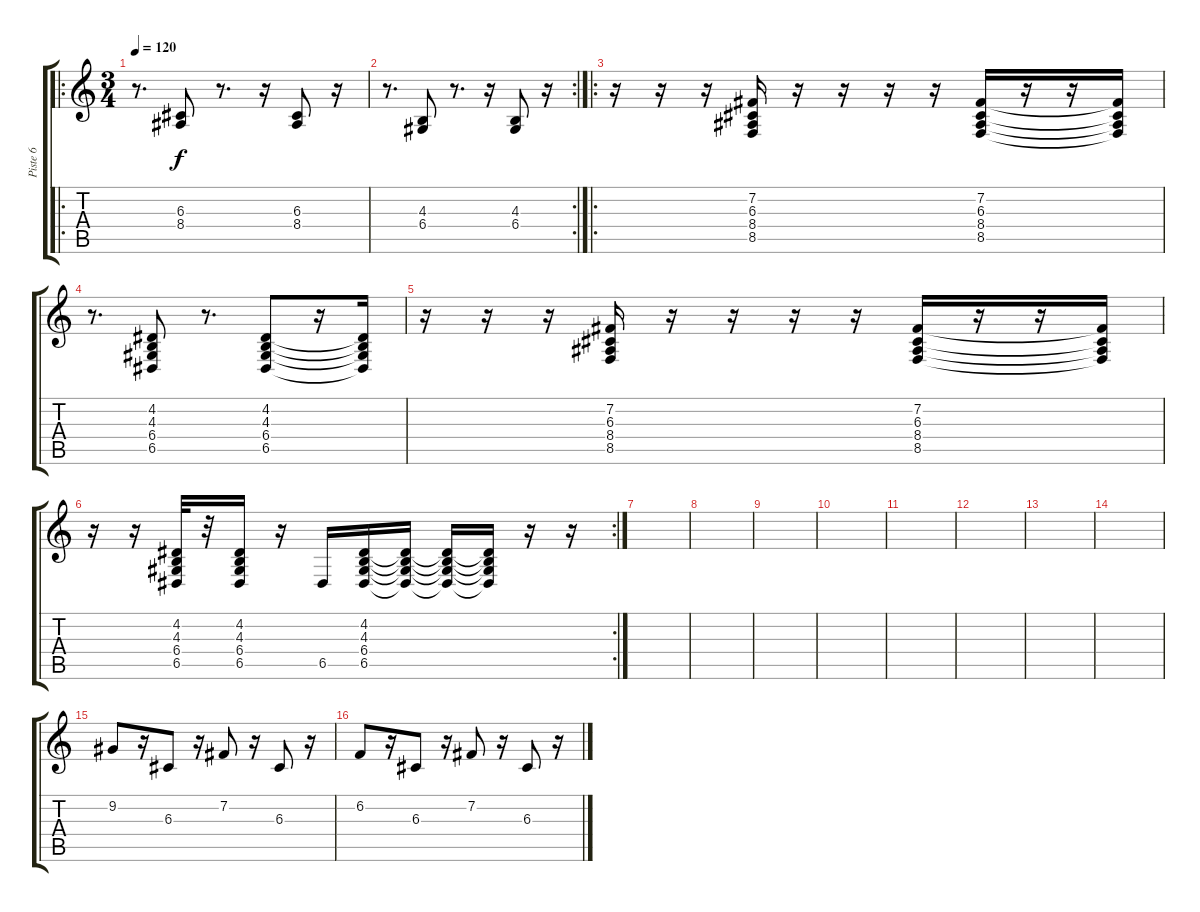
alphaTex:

\track ("Piste 6" "Piste 6") {instrument harpsichord}
\staff {score tabs}
\tuning (E4 B3 G3 D3 A2 E2) {hide}
\ro
\ts (3 4)
\tempo 120
\clef g2
\ks c
r.8{d dy f} (6.3 8.4).8 r.8{d} r.16 (6.3 8.4).8 r.16 |
\rc 2
r.8{d} (4.3 6.4).8 r.8{d} r.16 (4.3 6.4).8 r.16 |
\ro
r.16 r.16 r.16 (7.2 6.3 8.4 8.5).16 r.16 r.16 r.16 r.16 (7.2 6.3 8.4 8.5).16 r.16 r.16 (7.2{t} 6.3{t} 8.4{t} 8.5{t}).16 |
r.8{d} (4.2 4.3 6.4 6.5).8 r.8{d} (4.2 4.3 6.4 6.5).8 r.16 (4.2{t} 4.3{t} 6.4{t} 6.5{t}).16 |
r.16 r.16 r.16 (7.2 6.3 8.4 8.5).16 r.16 r.16 r.16 r.16 (7.2 6.3 8.4 8.5).16 r.16 r.16 (7.2{t} 6.3{t} 8.4{t} 8.5{t}).16 |
\rc 2
r.16 r.16 (4.2 4.3 6.4 6.5).32 r.32 (4.2 4.3 6.4 6.5).16 r.16 6.5.16 (4.2 4.3 6.4 6.5).16 (4.2{t} 4.3{t} 6.4{t} 6.5{t}).16 (4.2{t} 4.3{t} 6.4{t} 6.5{t}).16 (4.2{t} 4.3{t} 6.4{t} 6.5{t}).16 r.16 r.16 |
|
|
|
|
|
|
|
|
9.2.8{instrument musicbox} r.16 6.3.8 r.16 7.2.8 r.16 6.3.8 r.16 |
6.2.8 r.16 6.3.8 r.16 7.2.8 r.16 6.3.8 r.16
